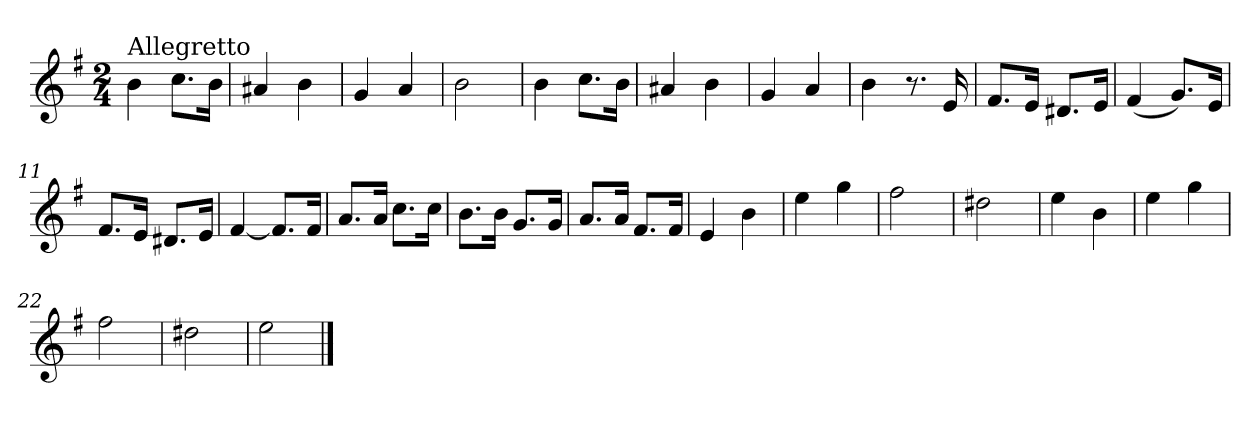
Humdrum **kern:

**kern
*part1
*staff1
*clefG2
*k[f#]
*e:
*M2/4
=1
!LO:TX:a:t=Allegretto
4b\
8.cc\L
16b\Jk
=2
4a#X/
4b\
=3
4g/
4a/
=4
2b\
=5
4b\
8.cc\L
16b\Jk
=6
4a#X/
4b\
=7
4g/
4a/
=8
4b\
8.r
16e/
!!LO:LB:g=z
=9
8.f#/L
16e/Jk
8.d#X/L
16e/Jk
=10
(<4f#/
8.g/L)
16e/Jk
=11
8.f#/L
16e/Jk
8.d#X/L
16e/Jk
=12
[4f#/
8.f#/L]
16f#/Jk
=13
8.a/L
16a/Jk
8.cc\L
16cc\Jk
=14
8.b\L
16b\Jk
8.g/L
16g/Jk
=15
8.a/L
16a/Jk
8.f#/L
16f#/Jk
!!LO:LB:g=z
=16
4e/
4b\
=17
4ee\
4gg\
=18
2ff#\
=19
2dd#X\
=20
4ee\
4b\
=21
4ee\
4gg\
=22
2ff#\
=23
2dd#X\
=24
2ee\
==
*-
